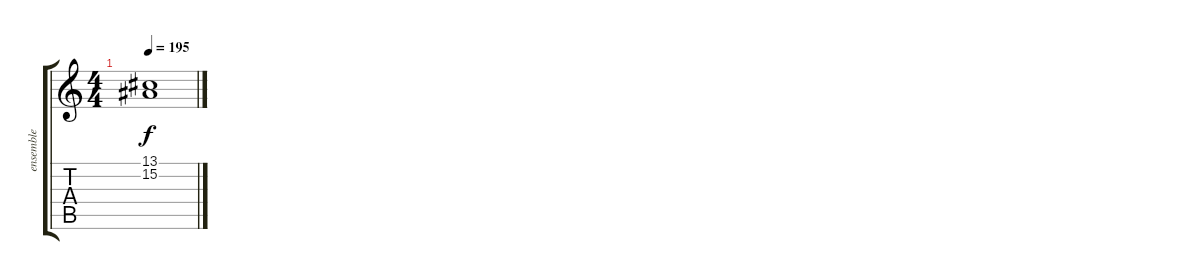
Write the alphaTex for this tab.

\track ("ensemble" "ensemble") {instrument stringensemble1}
\staff {score tabs}
\tuning (C4 G3 Eb3 Bb2 F2 C2) {hide}
\ts (4 4)
\tempo 195
\clef g2
\ks c
(13.1 15.2).1{dy f}
